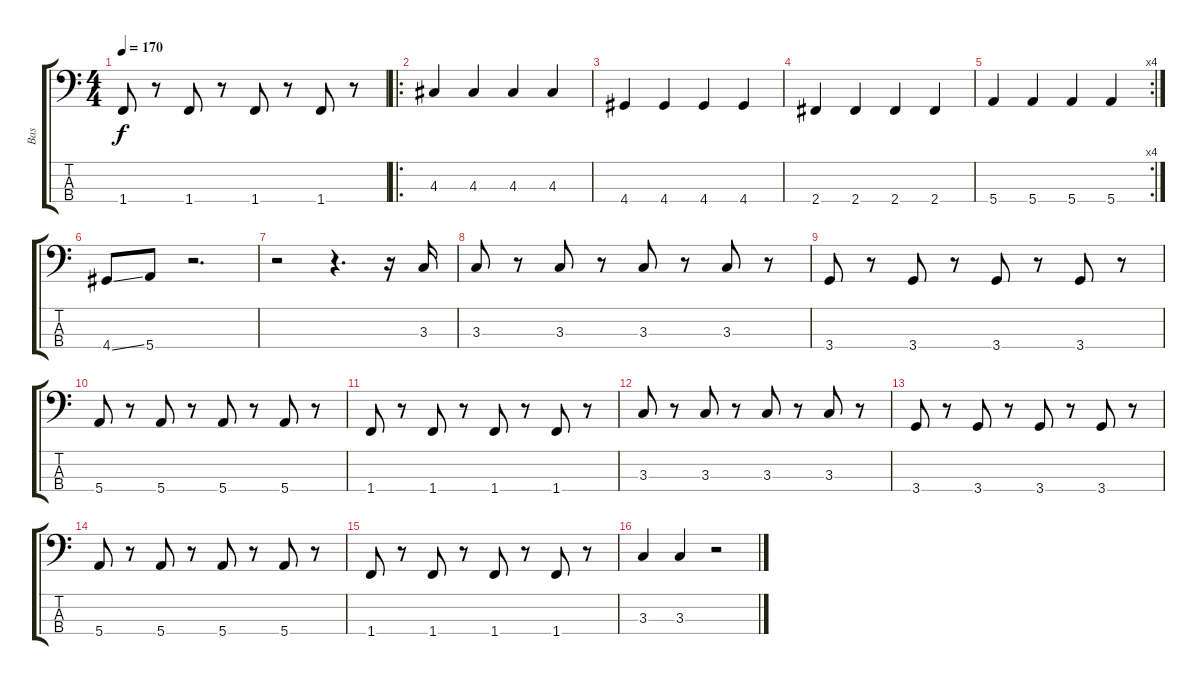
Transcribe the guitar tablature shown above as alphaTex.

\track ("Bas" "Bas") {instrument electricbassfinger}
\staff {score tabs}
\tuning (G2 D2 A1 E1) {hide}
\ts (4 4)
\tempo 170
\clef f4
\ks c
1.4.8{dy f} r.8 1.4.8 r.8 1.4.8 r.8 1.4.8 r.8 |
\ro
4.3.4 4.3.4 4.3.4 4.3.4 |
4.4.4 4.4.4 4.4.4 4.4.4 |
2.4.4 2.4.4 2.4.4 2.4.4 |
\rc 4
5.4.4 5.4.4 5.4.4 5.4.4 |
4.4{ss}.8 5.4.8 r.2{d} |
r.2 r.4{d} r.16 3.3.16 |
3.3.8 r.8 3.3.8 r.8 3.3.8 r.8 3.3.8 r.8 |
3.4.8 r.8 3.4.8 r.8 3.4.8 r.8 3.4.8 r.8 |
5.4.8 r.8 5.4.8 r.8 5.4.8 r.8 5.4.8 r.8 |
1.4.8 r.8 1.4.8 r.8 1.4.8 r.8 1.4.8 r.8 |
3.3.8 r.8 3.3.8 r.8 3.3.8 r.8 3.3.8 r.8 |
3.4.8 r.8 3.4.8 r.8 3.4.8 r.8 3.4.8 r.8 |
5.4.8 r.8 5.4.8 r.8 5.4.8 r.8 5.4.8 r.8 |
1.4.8 r.8 1.4.8 r.8 1.4.8 r.8 1.4.8 r.8 |
3.3.4 3.3.4 r.2
